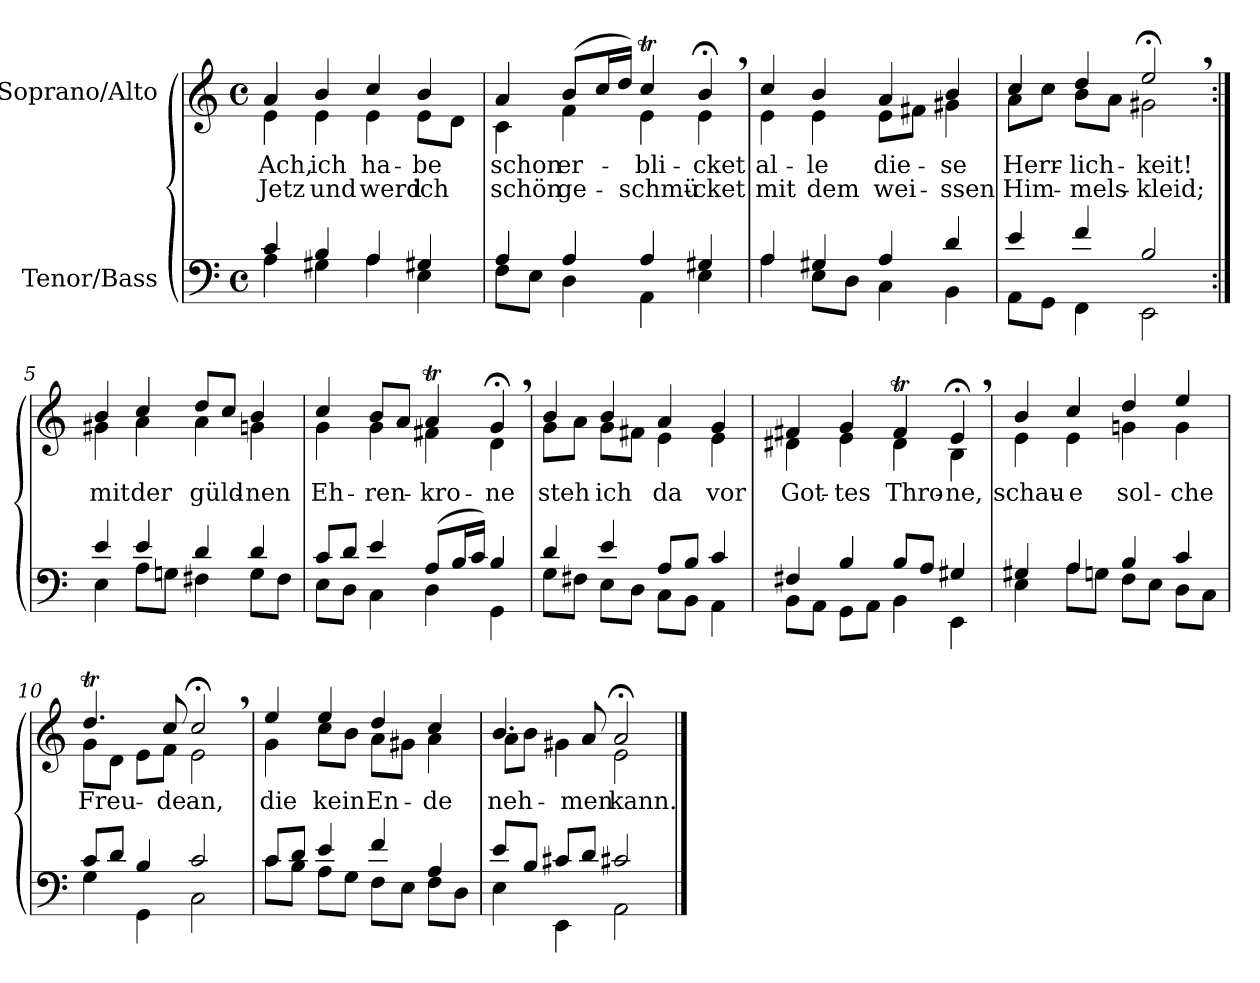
**kern	**kern	**text	**text
*part2	*part1	*part1	*part1
*staff2	*staff1	*staff1	*staff1
*I"Tenor/Bass	*I"Soprano/Alto	*	*
*clefF4	*clefG2	*	*
*k[]	*k[]	*	*
*M4/4	*M4/4	*	*
*met(c)	*met(c)	*	*
=1	=1	=1	=1
*^	*	*	*
!	!	!	!LO:LY:b	!LO:LY:b
*	*	*^	*	*
4c/	4A\	4a/	4e\	Ach,	Jetz
!	!	!	!	!LO:LY:b	!LO:LY:b
4B/	4G#X\	4b/	4e\	ich	und
!	!	!	!	!LO:LY:b	!LO:LY:b
4A/	4A\	4cc/	4e\	ha-	werd
!	!	!	!	!LO:LY:b	!LO:LY:b
4G#X/	4E\	4b/	8e\L	-be	ich
.	.	.	8d\J	.	.
=2	=2	=2	=2	=2	=2
!	!	!	!	!LO:LY:b	!LO:LY:b
4A/	8F\L	4a/	4c\	schon	schön
.	8E\J	.	.	.	.
!	!	!	!	!LO:LY:b	!LO:LY:b
4A/	4D\	(8b/L	4f\	er-	ge-
.	.	16cc/L	.	.	.
.	.	16dd/JJ)	.	.	.
!	!	!	!	!LO:LY:b	!LO:LY:b
4A/	4AA\	4ccT/	4e\	-bli-	-schmü-
!	!	!	!	!LO:LY:b	!LO:LY:b
4G#X/	4E\	4b;<,/	4e\	-cket	-cket
=3	=3	=3	=3	=3	=3
!	!	!	!	!LO:LY:b	!LO:LY:b
4A/	4A\	4cc/	4e\	al-	mit
!	!	!	!	!LO:LY:b	!LO:LY:b
4G#X/	8E\L	4b/	4e\	-le	dem
.	8D\J	.	.	.	.
!	!	!	!	!LO:LY:b	!LO:LY:b
4A/	4C\	4a/	8e\L	die-	wei-
.	.	.	8f#X\J	.	.
!	!	!	!	!LO:LY:b	!LO:LY:b
4d/	4BB\	4b/	4g#X\	-se	ssen
=4	=4	=4	=4	=4	=4
!	!	!	!	!LO:LY:b	!LO:LY:b
4e/	8AA\L	4cc/	8a\L	Herr-	Him-
.	8GG\J	.	8cc\J	.	.
!	!	!	!	!LO:LY:b	!LO:LY:b
4f/	4FF\	4dd/	8b\L	-lich-	-mels-
.	.	.	8a\J	.	.
!	!	!	!	!LO:LY:b	!LO:LY:b
2B/	2EE\	2ee;<,/	2g#X\	-keit!	-kleid;
!!LO:LB:g=z	!!
=5:|!	=5:|!	=5:|!	=5:|!	=5:|!	=5:|!
!	!	!	!	!LO:LY:b	!
4e/	4E\	4b/	4g#X\	mit	.
!	!	!	!	!LO:LY:b	!
4e/	8A\L	4cc/	4a\	der	.
.	8Gn\J	.	.	.	.
!	!	!	!	!LO:LY:b	!
4d/	4F#X\	8dd/L	4a\	güld-	.
.	.	8cc/J	.	.	.
!	!	!	!	!LO:LY:b	!
4d/	8G\L	4b/	4gn\	-nen	.
.	8F#\J	.	.	.	.
=6	=6	=6	=6	=6	=6
!	!	!	!	!LO:LY:b	!
8c/L	8E\L	4cc/	4g\	Eh-	.
8d/J	8D\J	.	.	.	.
!	!	!	!	!LO:LY:b	!
4e/	4C\	8b/L	4g\	-ren-	.
.	.	8a/J	.	.	.
!	!	!	!	!LO:LY:b	!
(8A/L	4D\	4aT/	4f#X\	-kro-	.
16B/L	.	.	.	.	.
16c/JJ)	.	.	.	.	.
!	!	!	!	!LO:LY:b	!
4B/	4GG\	4g;<,/	4d\	-ne	.
=7	=7	=7	=7	=7	=7
!	!	!	!	!LO:LY:b	!
4d/	8G\L	4b/	8g\L	steh	.
.	8F#X\J	.	8a\J	.	.
!	!	!	!	!LO:LY:b	!
4e/	8E\L	4b/	8g\L	ich	.
.	8D\J	.	8f#X\J	.	.
!	!	!	!	!LO:LY:b	!
8A/L	8C\L	4a/	4e\	da	.
8B/J	8BB\J	.	.	.	.
!	!	!	!	!LO:LY:b	!
4c/	4AA\	4g/	4e\	vor	.
=8	=8	=8	=8	=8	=8
!	!	!	!	!LO:LY:b	!
4F#X/	8BB\L	4f#X/	4d#X\	Got-	.
.	8AA\J	.	.	.	.
!	!	!	!	!LO:LY:b	!
4B/	8GG\L	4g/	4e\	-tes	.
.	8AA\J	.	.	.	.
!	!	!	!	!LO:LY:b	!
8B/L	4BB\	4f#t/	4d#\	Thro-	.
8A/J	.	.	.	.	.
!	!	!	!	!LO:LY:b	!
4G#X/	4EE\	4e;<,/	4B\	-ne,	.
!!LO:LB:g=z	!!
=9	=9	=9	=9	=9	=9
!	!	!	!	!LO:LY:b	!
4G#X/	4E\	4b/	4e\	schau-	.
!	!	!	!	!LO:LY:b	!
4A/	8A\L	4cc/	4e\	-e	.
.	8Gn\J	.	.	.	.
!	!	!	!	!LO:LY:b	!
4B/	8F\L	4dd/	4gn\	sol-	.
.	8E\J	.	.	.	.
!	!	!	!	!LO:LY:b	!
4c/	8D\L	4ee/	4g\	-che	.
.	8C\J	.	.	.	.
=10	=10	=10	=10	=10	=10
!	!	!	!	!LO:LY:b	!
8c/L	4G\	4.ddT/	8g\L	Freu-	.
8d/J	.	.	8d\J	.	.
4B/	4GG\	.	8e\L	.	.
!	!	!	!	!LO:LY:b	!
.	.	8cc/	8f\J	de	.
!	!	!	!	!LO:LY:b	!
2c/	2C\	2cc;<,/	2e\	an,	.
=11	=11	=11	=11	=11	=11
!	!	!	!	!LO:LY:b	!
8c/L	8c\L	4ee/	4g\	die	.
8d/J	8B\J	.	.	.	.
!	!	!	!	!LO:LY:b	!
4e/	8A\L	4ee/	8cc\L	kein	.
.	8G\J	.	8b\J	.	.
!	!	!	!	!LO:LY:b	!
4f/	8F\L	4dd/	8a\L	En-	.
.	8E\J	.	8g#X\J	.	.
!	!	!	!	!LO:LY:b	!
4A/	8F\L	4cc/	4a\	-de	.
.	8D\J	.	.	.	.
=12	=12	=12	=12	=12	=12
!	!	!	!	!LO:LY:b	!
8e/L	4E\	4.b/	8a\L	neh-	.
8B/J	.	.	8b\J	.	.
8c#X/L	4EE\	.	4g#X\	.	.
!	!	!	!	!LO:LY:b	!
8d/J	.	8a/	.	-men	.
!	!	!	!	!LO:LY:b	!
2c#X/	2AA\	2a;</	2e\	kann.	.
*v	*v	*	*	*	*
*	*v	*v	*	*
==	==	==	==
*-	*-	*-	*-
